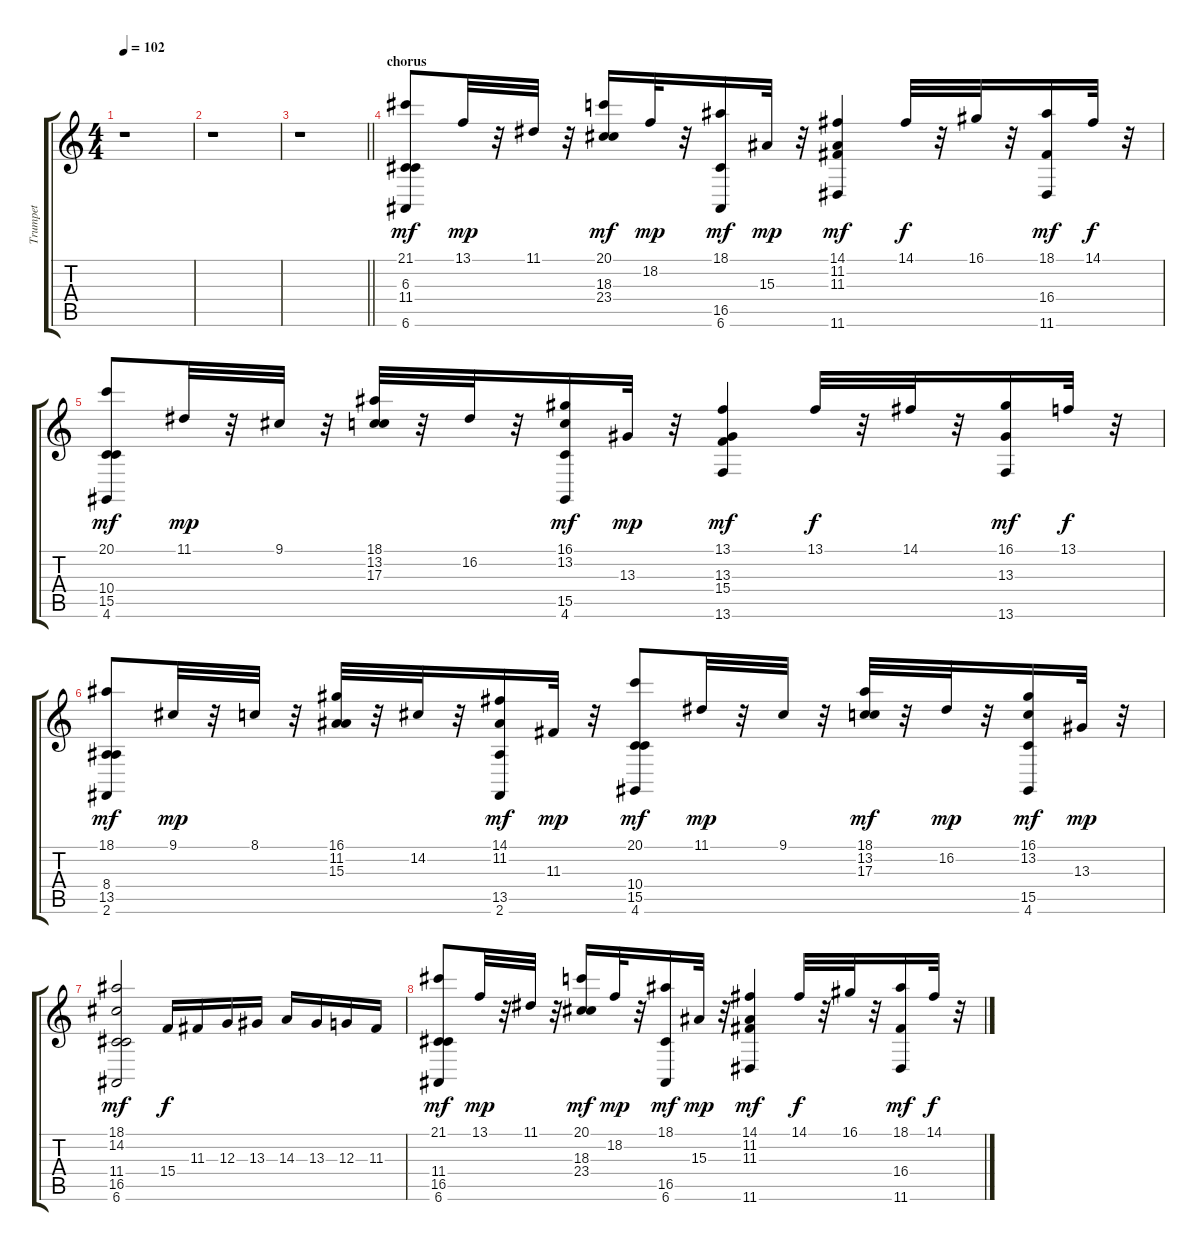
\track ("Trumpet" "Trumpet") {instrument trumpet}
\staff {score tabs}
\tuning (E4 B3 G3 D3 A2 E2) {hide}
\ts (4 4)
\tempo 102
\clef g2
\ks c
r.1{dy f} |
r.1 |
\barLineRight lightlight
r.1 |
\section ("" "chorus")
(21.1 6.3 11.4 6.6).8{dy mf} 13.1.32{dy mp} r.32 11.1.32 r.32 (20.1 18.3 23.4).16{dy mf} 18.2.32{dy mp} r.32 (18.1 16.5 6.6).16{dy mf} 15.3.32{dy mp} r.32 (14.1 11.2 11.3 11.6).4{dy mf} 14.1.32{dy f} r.32 16.1.32 r.32 (18.1 16.4 11.6).16{dy mf} 14.1.32{dy f} r.32 |
(20.1 10.4 15.5 4.6).8{dy mf} 11.1.32{dy mp} r.32 9.1.32 r.32 (18.1 13.2 17.3).32 r.32 16.2.32 r.32 (16.1 13.2 15.5 4.6).16{dy mf} 13.3.32{dy mp} r.32 (13.1 13.3 15.4 13.6).4{dy mf} 13.1.32{dy f} r.32 14.1.32 r.32 (16.1 13.3 13.6).16{dy mf} 13.1.32{dy f} r.32 |
(18.1 8.4 13.5 2.6).8{dy mf} 9.1.32{dy mp} r.32 8.1.32 r.32 (16.1 11.2 15.3).32 r.32 14.2.32 r.32 (14.1 11.2 13.5 2.6).16{dy mf} 11.3.32{dy mp} r.32 (20.1 10.4 15.5 4.6).8{dy mf} 11.1.32{dy mp} r.32 9.1.32 r.32 (18.1 13.2 17.3).32{dy mf} r.32 16.2.32{dy mp} r.32 (16.1 13.2 15.5 4.6).16{dy mf} 13.3.32{dy mp} r.32 |
(18.1 14.2 11.4 16.5 6.6).2{dy mf} 15.4.16{dy f} 11.3.16 12.3.16 13.3.16 14.3.16 13.3.16 12.3.16 11.3.16 |
(21.1 11.4 16.5 6.6).8{dy mf} 13.1.32{dy mp} r.32 11.1.32 r.32 (20.1 18.3 23.4).16{dy mf} 18.2.32{dy mp} r.32 (18.1 16.5 6.6).16{dy mf} 15.3.32{dy mp} r.32 (14.1 11.2 11.3 11.6).4{dy mf} 14.1.32{dy f} r.32 16.1.32 r.32 (18.1 16.4 11.6).16{dy mf} 14.1.32{dy f} r.32
